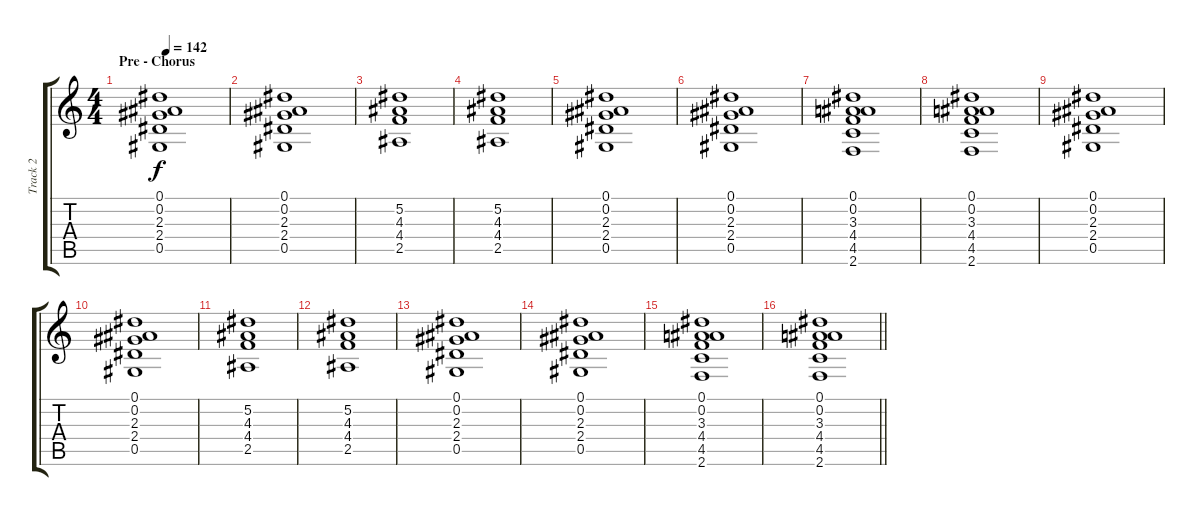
\track ("Track 2" "Track 2") {instrument acousticguitarsteel}
\staff {score tabs}
\tuning (Eb4 Bb3 Gb3 Db3 Ab2 Eb2) {hide}
\ts (4 4)
\section ("" "Pre - Chorus")
\tempo 142
\clef g2
\ks c
(0.1 0.2 2.3 2.4 0.5).1{dy f} |
(0.1 0.2 2.3 2.4 0.5).1 |
(5.2 4.3 4.4 2.5).1 |
(5.2 4.3 4.4 2.5).1 |
(0.1 0.2 2.3 2.4 0.5).1 |
(0.1 0.2 2.3 2.4 0.5).1 |
(0.1 0.2 3.3 4.4 4.5 2.6).1 |
(0.1 0.2 3.3 4.4 4.5 2.6).1 |
(0.1 0.2 2.3 2.4 0.5).1 |
(0.1 0.2 2.3 2.4 0.5).1 |
(5.2 4.3 4.4 2.5).1 |
(5.2 4.3 4.4 2.5).1 |
(0.1 0.2 2.3 2.4 0.5).1 |
(0.1 0.2 2.3 2.4 0.5).1 |
(0.1 0.2 3.3 4.4 4.5 2.6).1 |
\barLineRight lightlight
(0.1 0.2 3.3 4.4 4.5 2.6).1
